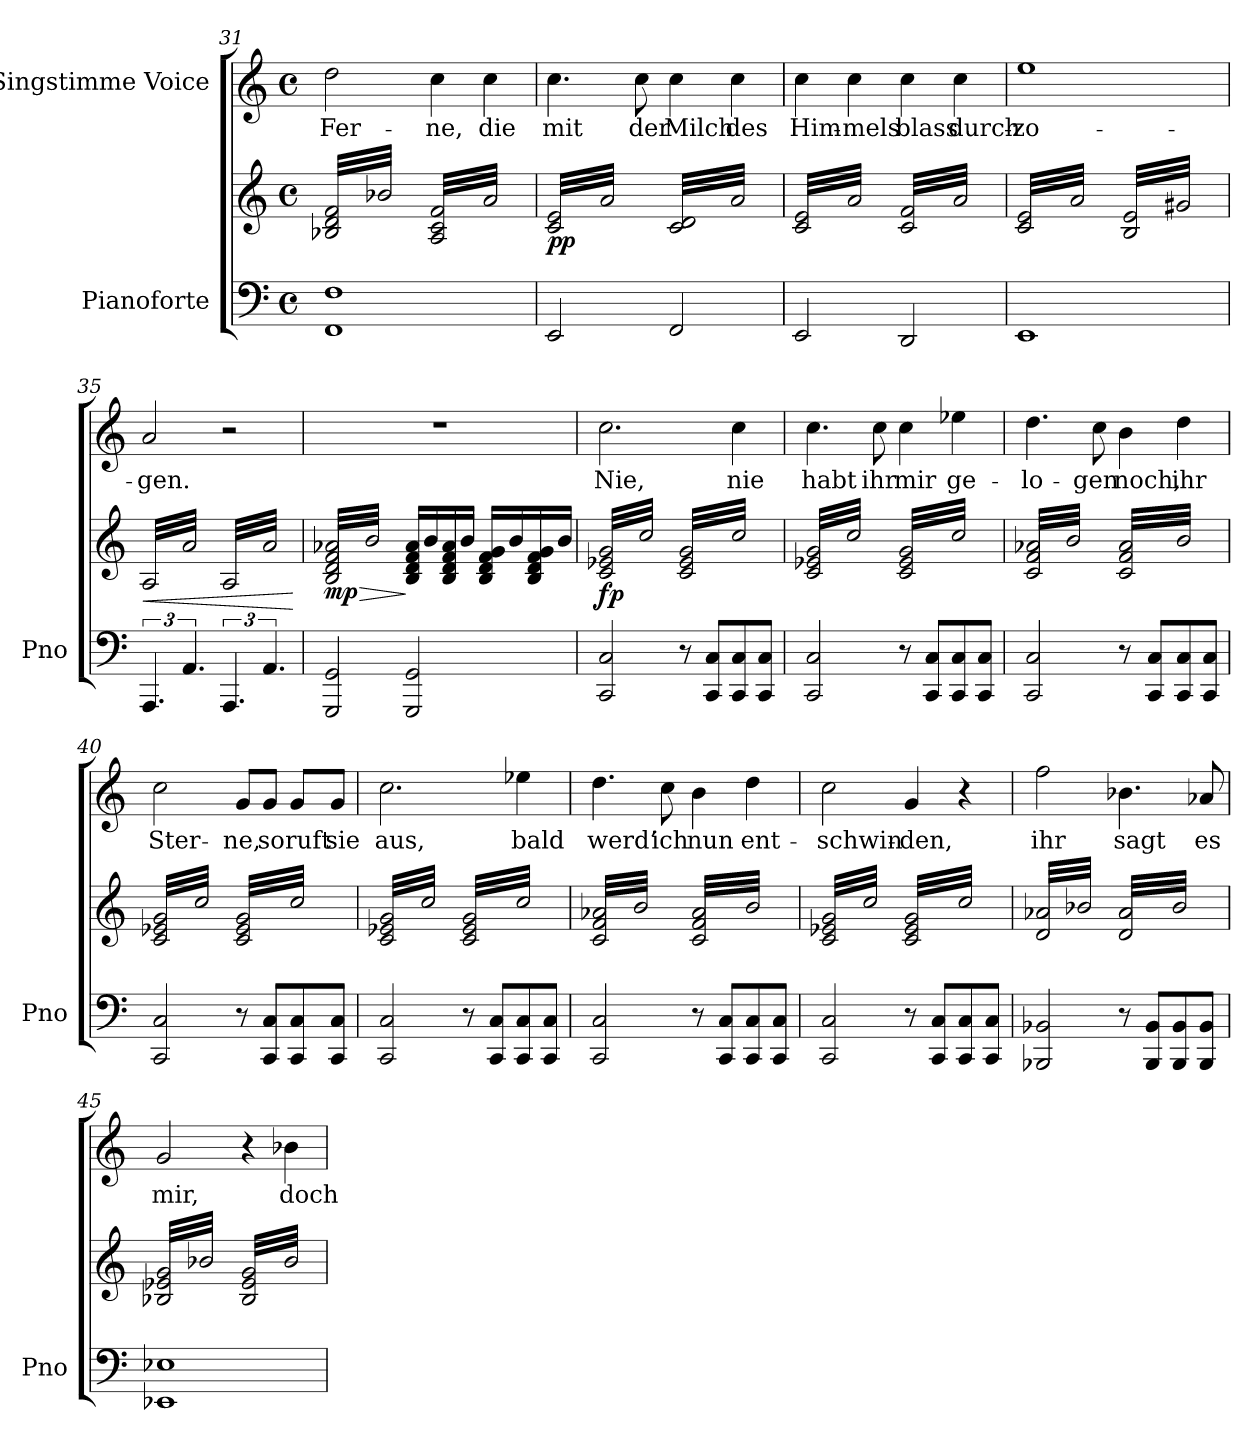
**kern	**kern	**dynam	**kern	**text
*part2	*part2	*part2	*part1	*part1
*staff3	*staff2	*staff2/3	*staff1	*staff1
*I"Pianoforte	*	*	*I"Singstimme Voice	*
*I'Pno	*	*	*	*
*clefF4	*clefG2	*	*clefG2	*
*k[]	*k[]	*	*k[]	*
*M4/4	*M4/4	*	*M4/4	*
*met(c)	*met(c)	*	*met(c)	*
=31	=31	=31	=31	=31
!	!	!	!	!LO:LY:b
*	*tremolo	*	*	*
1FF 1F	32B-X/ 32d/ 32f/LLL	.	2dd\	Fer-
.	32b-X/	.	.	.
.	32B-X/ 32d/ 32f/	.	.	.
.	32b-X/	.	.	.
.	32B-X/ 32d/ 32f/	.	.	.
.	32b-X/	.	.	.
.	32B-X/ 32d/ 32f/	.	.	.
.	32b-X/	.	.	.
.	32B-X/ 32d/ 32f/	.	.	.
.	32b-X/	.	.	.
.	32B-X/ 32d/ 32f/	.	.	.
.	32b-X/	.	.	.
.	32B-X/ 32d/ 32f/	.	.	.
.	32b-X/	.	.	.
.	32B-X/ 32d/ 32f/	.	.	.
.	32b-X/JJJ	.	.	.
!	!	!	!	!LO:LY:b
.	32A/ 32c/ 32f/LLL	.	4cc\	-ne,
.	32a/	.	.	.
.	32A/ 32c/ 32f/	.	.	.
.	32a/	.	.	.
.	32A/ 32c/ 32f/	.	.	.
.	32a/	.	.	.
.	32A/ 32c/ 32f/	.	.	.
.	32a/	.	.	.
!	!	!	!	!LO:LY:b
.	32A/ 32c/ 32f/	.	4cc\	die
.	32a/	.	.	.
.	32A/ 32c/ 32f/	.	.	.
.	32a/	.	.	.
.	32A/ 32c/ 32f/	.	.	.
.	32a/	.	.	.
.	32A/ 32c/ 32f/	.	.	.
.	32a/JJJ	.	.	.
=32	=32	=32	=32	=32
!	!	!LO:DY:b	!	!LO:LY:b
2EE/	32c/ 32e/LLL	pp	4.cc\	mit
.	32a/	.	.	.
.	32c/ 32e/	.	.	.
.	32a/	.	.	.
.	32c/ 32e/	.	.	.
.	32a/	.	.	.
.	32c/ 32e/	.	.	.
.	32a/	.	.	.
.	32c/ 32e/	.	.	.
.	32a/	.	.	.
.	32c/ 32e/	.	.	.
.	32a/	.	.	.
!	!	!	!	!LO:LY:b
.	32c/ 32e/	.	8cc\	der
.	32a/	.	.	.
.	32c/ 32e/	.	.	.
.	32a/JJJ	.	.	.
!	!	!	!	!LO:LY:b
2FF/	32c/ 32d/LLL	.	4cc\	Milch
.	32a/	.	.	.
.	32c/ 32d/	.	.	.
.	32a/	.	.	.
.	32c/ 32d/	.	.	.
.	32a/	.	.	.
.	32c/ 32d/	.	.	.
.	32a/	.	.	.
!	!	!	!	!LO:LY:b
.	32c/ 32d/	.	4cc\	des
.	32a/	.	.	.
.	32c/ 32d/	.	.	.
.	32a/	.	.	.
.	32c/ 32d/	.	.	.
.	32a/	.	.	.
.	32c/ 32d/	.	.	.
.	32a/JJJ	.	.	.
=33	=33	=33	=33	=33
!	!	!	!	!LO:LY:b
2EE/	32c/ 32e/LLL	.	4cc\	Him-
.	32a/	.	.	.
.	32c/ 32e/	.	.	.
.	32a/	.	.	.
.	32c/ 32e/	.	.	.
.	32a/	.	.	.
.	32c/ 32e/	.	.	.
.	32a/	.	.	.
!	!	!	!	!LO:LY:b
.	32c/ 32e/	.	4cc\	-mels
.	32a/	.	.	.
.	32c/ 32e/	.	.	.
.	32a/	.	.	.
.	32c/ 32e/	.	.	.
.	32a/	.	.	.
.	32c/ 32e/	.	.	.
.	32a/JJJ	.	.	.
!	!	!	!	!LO:LY:b
2DD/	32c/ 32f/LLL	.	4cc\	blass
.	32a/	.	.	.
.	32c/ 32f/	.	.	.
.	32a/	.	.	.
.	32c/ 32f/	.	.	.
.	32a/	.	.	.
.	32c/ 32f/	.	.	.
.	32a/	.	.	.
!	!	!	!	!LO:LY:b
.	32c/ 32f/	.	4cc\	durch-
.	32a/	.	.	.
.	32c/ 32f/	.	.	.
.	32a/	.	.	.
.	32c/ 32f/	.	.	.
.	32a/	.	.	.
.	32c/ 32f/	.	.	.
.	32a/JJJ	.	.	.
=34	=34	=34	=34	=34
!	!	!	!	!LO:LY:b
1EE	32c/ 32e/LLL	.	1ee	-zo-
.	32a/	.	.	.
.	32c/ 32e/	.	.	.
.	32a/	.	.	.
.	32c/ 32e/	.	.	.
.	32a/	.	.	.
.	32c/ 32e/	.	.	.
.	32a/	.	.	.
.	32c/ 32e/	.	.	.
.	32a/	.	.	.
.	32c/ 32e/	.	.	.
.	32a/	.	.	.
.	32c/ 32e/	.	.	.
.	32a/	.	.	.
.	32c/ 32e/	.	.	.
.	32a/JJJ	.	.	.
.	32B/ 32e/LLL	.	.	.
.	32g#X/	.	.	.
.	32B/ 32e/	.	.	.
.	32g#X/	.	.	.
.	32B/ 32e/	.	.	.
.	32g#X/	.	.	.
.	32B/ 32e/	.	.	.
.	32g#X/	.	.	.
.	32B/ 32e/	.	.	.
.	32g#X/	.	.	.
.	32B/ 32e/	.	.	.
.	32g#X/	.	.	.
.	32B/ 32e/	.	.	.
.	32g#X/	.	.	.
.	32B/ 32e/	.	.	.
.	32g#X/JJJ	.	.	.
!!LO:PB:g=z
=35	=35	=35	=35	=35
!	!	!LO:HP:b	!	!LO:LY:b
6.AAA/	32A/LLL	<	2a/	-gen.
.	32a/	.	.	.
.	32A/	.	.	.
.	32a/	.	.	.
.	32A/	.	.	.
.	32a/	.	.	.
.	32A/	.	.	.
.	32a/	.	.	.
6.AA/	32A/	.	.	.
.	32a/	.	.	.
.	32A/	.	.	.
.	32a/	.	.	.
.	32A/	.	.	.
.	32a/	.	.	.
.	32A/	.	.	.
.	32a/JJJ	.	.	.
6.AAA/	32A/LLL	.	2r	.
.	32a/	.	.	.
.	32A/	.	.	.
.	32a/	.	.	.
.	32A/	.	.	.
.	32a/	.	.	.
.	32A/	.	.	.
.	32a/	.	.	.
6.AA/	32A/	.	.	.
.	32a/	.	.	.
.	32A/	.	.	.
.	32a/	.	.	.
.	32A/	.	.	.
.	32a/	.	.	.
.	32A/	.	.	.
.	32a/JJJ	.	.	.
.	.	[	.	.
=36	=36	=36	=36	=36
!	!	!LO:HP:b	!	!
!	!	!LO:DY:n=1:b	!	!
2GGG/ 2GG/	32B/ 32d/ 32f/ 32a-X/LLL	> mp	1r	.
.	32b/	.	.	.
.	32B/ 32d/ 32f/ 32a-X/	.	.	.
.	32b/	.	.	.
.	32B/ 32d/ 32f/ 32a-X/	.	.	.
.	32b/	.	.	.
.	32B/ 32d/ 32f/ 32a-X/	.	.	.
.	32b/	.	.	.
.	32B/ 32d/ 32f/ 32a-X/	.	.	.
.	32b/	.	.	.
.	32B/ 32d/ 32f/ 32a-X/	.	.	.
.	32b/	.	.	.
.	32B/ 32d/ 32f/ 32a-X/	.	.	.
.	32b/	.	.	.
.	32B/ 32d/ 32f/ 32a-X/	.	.	.
.	32b/JJJ	.	.	.
*	*Xtremolo	*	*	*
2GGG/ 2GG/	16B/ 16d/ 16f/ 16a-/LL	]	.	.
.	.	.	.	.
.	16b/	.	.	.
.	.	.	.	.
.	16B/ 16d/ 16f/ 16a-/	.	.	.
.	.	.	.	.
.	16b/JJ	.	.	.
.	.	.	.	.
.	16B/ 16d/ 16f/ 16g/LL	.	.	.
.	16b/	.	.	.
.	16B/ 16d/ 16f/ 16g/	.	.	.
.	16b/JJ	.	.	.
=37	=37	=37	=37	=37
!	!	!LO:DY:b	!	!LO:LY:b
*	*tremolo	*	*	*
2CC/ 2C/	32c/ 32e-X/ 32g/LLL	fp	2.cc\	Nie,
.	32cc/	.	.	.
.	32c/ 32e-X/ 32g/	.	.	.
.	32cc/	.	.	.
.	32c/ 32e-X/ 32g/	.	.	.
.	32cc/	.	.	.
.	32c/ 32e-X/ 32g/	.	.	.
.	32cc/	.	.	.
.	32c/ 32e-X/ 32g/	.	.	.
.	32cc/	.	.	.
.	32c/ 32e-X/ 32g/	.	.	.
.	32cc/	.	.	.
.	32c/ 32e-X/ 32g/	.	.	.
.	32cc/	.	.	.
.	32c/ 32e-X/ 32g/	.	.	.
.	32cc/JJJ	.	.	.
8r	32c/ 32e-/ 32g/LLL	.	.	.
.	32cc/	.	.	.
.	32c/ 32e-/ 32g/	.	.	.
.	32cc/	.	.	.
8CC/ 8C/L	32c/ 32e-/ 32g/	.	.	.
.	32cc/	.	.	.
.	32c/ 32e-/ 32g/	.	.	.
.	32cc/	.	.	.
!	!	!	!	!LO:LY:b
8CC/ 8C/	32c/ 32e-/ 32g/	.	4cc\	nie
.	32cc/	.	.	.
.	32c/ 32e-/ 32g/	.	.	.
.	32cc/	.	.	.
8CC/ 8C/J	32c/ 32e-/ 32g/	.	.	.
.	32cc/	.	.	.
.	32c/ 32e-/ 32g/	.	.	.
.	32cc/JJJ	.	.	.
=38	=38	=38	=38	=38
!	!	!	!	!LO:LY:b
2CC/ 2C/	32c/ 32e-X/ 32g/LLL	.	4.cc\	habt
.	32cc/	.	.	.
.	32c/ 32e-X/ 32g/	.	.	.
.	32cc/	.	.	.
.	32c/ 32e-X/ 32g/	.	.	.
.	32cc/	.	.	.
.	32c/ 32e-X/ 32g/	.	.	.
.	32cc/	.	.	.
.	32c/ 32e-X/ 32g/	.	.	.
.	32cc/	.	.	.
.	32c/ 32e-X/ 32g/	.	.	.
.	32cc/	.	.	.
!	!	!	!	!LO:LY:b
.	32c/ 32e-X/ 32g/	.	8cc\	ihr
.	32cc/	.	.	.
.	32c/ 32e-X/ 32g/	.	.	.
.	32cc/JJJ	.	.	.
!	!	!	!	!LO:LY:b
8r	32c/ 32e-/ 32g/LLL	.	4cc\	mir
.	32cc/	.	.	.
.	32c/ 32e-/ 32g/	.	.	.
.	32cc/	.	.	.
8CC/ 8C/L	32c/ 32e-/ 32g/	.	.	.
.	32cc/	.	.	.
.	32c/ 32e-/ 32g/	.	.	.
.	32cc/	.	.	.
!	!	!	!	!LO:LY:b
8CC/ 8C/	32c/ 32e-/ 32g/	.	4ee-X\	ge-
.	32cc/	.	.	.
.	32c/ 32e-/ 32g/	.	.	.
.	32cc/	.	.	.
8CC/ 8C/J	32c/ 32e-/ 32g/	.	.	.
.	32cc/	.	.	.
.	32c/ 32e-/ 32g/	.	.	.
.	32cc/JJJ	.	.	.
=39	=39	=39	=39	=39
!	!	!	!	!LO:LY:b
2CC/ 2C/	32c/ 32f/ 32a-X/LLL	.	4.dd\	-lo-
.	32b/	.	.	.
.	32c/ 32f/ 32a-X/	.	.	.
.	32b/	.	.	.
.	32c/ 32f/ 32a-X/	.	.	.
.	32b/	.	.	.
.	32c/ 32f/ 32a-X/	.	.	.
.	32b/	.	.	.
.	32c/ 32f/ 32a-X/	.	.	.
.	32b/	.	.	.
.	32c/ 32f/ 32a-X/	.	.	.
.	32b/	.	.	.
!	!	!	!	!LO:LY:b
.	32c/ 32f/ 32a-X/	.	8cc\	-gen
.	32b/	.	.	.
.	32c/ 32f/ 32a-X/	.	.	.
.	32b/JJJ	.	.	.
!	!	!	!	!LO:LY:b
8r	32c/ 32f/ 32a-/LLL	.	4b\	noch,
.	32b/	.	.	.
.	32c/ 32f/ 32a-/	.	.	.
.	32b/	.	.	.
8CC/ 8C/L	32c/ 32f/ 32a-/	.	.	.
.	32b/	.	.	.
.	32c/ 32f/ 32a-/	.	.	.
.	32b/	.	.	.
!	!	!	!	!LO:LY:b
8CC/ 8C/	32c/ 32f/ 32a-/	.	4dd\	ihr
.	32b/	.	.	.
.	32c/ 32f/ 32a-/	.	.	.
.	32b/	.	.	.
8CC/ 8C/J	32c/ 32f/ 32a-/	.	.	.
.	32b/	.	.	.
.	32c/ 32f/ 32a-/	.	.	.
.	32b/JJJ	.	.	.
!!LO:LB:g=z
=40	=40	=40	=40	=40
!	!	!	!	!LO:LY:b
2CC/ 2C/	32c/ 32e-X/ 32g/LLL	.	2cc\	Ster-
.	32cc/	.	.	.
.	32c/ 32e-X/ 32g/	.	.	.
.	32cc/	.	.	.
.	32c/ 32e-X/ 32g/	.	.	.
.	32cc/	.	.	.
.	32c/ 32e-X/ 32g/	.	.	.
.	32cc/	.	.	.
.	32c/ 32e-X/ 32g/	.	.	.
.	32cc/	.	.	.
.	32c/ 32e-X/ 32g/	.	.	.
.	32cc/	.	.	.
.	32c/ 32e-X/ 32g/	.	.	.
.	32cc/	.	.	.
.	32c/ 32e-X/ 32g/	.	.	.
.	32cc/JJJ	.	.	.
!	!	!	!	!LO:LY:b
8r	32c/ 32e-/ 32g/LLL	.	8g/L	-ne,
.	32cc/	.	.	.
.	32c/ 32e-/ 32g/	.	.	.
.	32cc/	.	.	.
!	!	!	!	!LO:LY:b
8CC/ 8C/L	32c/ 32e-/ 32g/	.	8g/J	so
.	32cc/	.	.	.
.	32c/ 32e-/ 32g/	.	.	.
.	32cc/	.	.	.
!	!	!	!	!LO:LY:b
8CC/ 8C/	32c/ 32e-/ 32g/	.	8g/L	ruft
.	32cc/	.	.	.
.	32c/ 32e-/ 32g/	.	.	.
.	32cc/	.	.	.
!	!	!	!	!LO:LY:b
8CC/ 8C/J	32c/ 32e-/ 32g/	.	8g/J	sie
.	32cc/	.	.	.
.	32c/ 32e-/ 32g/	.	.	.
.	32cc/JJJ	.	.	.
=41	=41	=41	=41	=41
!	!	!	!	!LO:LY:b
2CC/ 2C/	32c/ 32e-X/ 32g/LLL	.	2.cc\	aus,
.	32cc/	.	.	.
.	32c/ 32e-X/ 32g/	.	.	.
.	32cc/	.	.	.
.	32c/ 32e-X/ 32g/	.	.	.
.	32cc/	.	.	.
.	32c/ 32e-X/ 32g/	.	.	.
.	32cc/	.	.	.
.	32c/ 32e-X/ 32g/	.	.	.
.	32cc/	.	.	.
.	32c/ 32e-X/ 32g/	.	.	.
.	32cc/	.	.	.
.	32c/ 32e-X/ 32g/	.	.	.
.	32cc/	.	.	.
.	32c/ 32e-X/ 32g/	.	.	.
.	32cc/JJJ	.	.	.
8r	32c/ 32e-/ 32g/LLL	.	.	.
.	32cc/	.	.	.
.	32c/ 32e-/ 32g/	.	.	.
.	32cc/	.	.	.
8CC/ 8C/L	32c/ 32e-/ 32g/	.	.	.
.	32cc/	.	.	.
.	32c/ 32e-/ 32g/	.	.	.
.	32cc/	.	.	.
!	!	!	!	!LO:LY:b
8CC/ 8C/	32c/ 32e-/ 32g/	.	4ee-X\	bald
.	32cc/	.	.	.
.	32c/ 32e-/ 32g/	.	.	.
.	32cc/	.	.	.
8CC/ 8C/J	32c/ 32e-/ 32g/	.	.	.
.	32cc/	.	.	.
.	32c/ 32e-/ 32g/	.	.	.
.	32cc/JJJ	.	.	.
=42	=42	=42	=42	=42
!	!	!	!	!LO:LY:b
2CC/ 2C/	32c/ 32f/ 32a-X/LLL	.	4.dd\	werd’
.	32b/	.	.	.
.	32c/ 32f/ 32a-X/	.	.	.
.	32b/	.	.	.
.	32c/ 32f/ 32a-X/	.	.	.
.	32b/	.	.	.
.	32c/ 32f/ 32a-X/	.	.	.
.	32b/	.	.	.
.	32c/ 32f/ 32a-X/	.	.	.
.	32b/	.	.	.
.	32c/ 32f/ 32a-X/	.	.	.
.	32b/	.	.	.
!	!	!	!	!LO:LY:b
.	32c/ 32f/ 32a-X/	.	8cc\	ich
.	32b/	.	.	.
.	32c/ 32f/ 32a-X/	.	.	.
.	32b/JJJ	.	.	.
!	!	!	!	!LO:LY:b
8r	32c/ 32f/ 32a-/LLL	.	4b\	nun
.	32b/	.	.	.
.	32c/ 32f/ 32a-/	.	.	.
.	32b/	.	.	.
8CC/ 8C/L	32c/ 32f/ 32a-/	.	.	.
.	32b/	.	.	.
.	32c/ 32f/ 32a-/	.	.	.
.	32b/	.	.	.
!	!	!	!	!LO:LY:b
8CC/ 8C/	32c/ 32f/ 32a-/	.	4dd\	ent-
.	32b/	.	.	.
.	32c/ 32f/ 32a-/	.	.	.
.	32b/	.	.	.
8CC/ 8C/J	32c/ 32f/ 32a-/	.	.	.
.	32b/	.	.	.
.	32c/ 32f/ 32a-/	.	.	.
.	32b/JJJ	.	.	.
=43	=43	=43	=43	=43
!	!	!	!	!LO:LY:b
2CC/ 2C/	32c/ 32e-X/ 32g/LLL	.	2cc\	-schwin-
.	32cc/	.	.	.
.	32c/ 32e-X/ 32g/	.	.	.
.	32cc/	.	.	.
.	32c/ 32e-X/ 32g/	.	.	.
.	32cc/	.	.	.
.	32c/ 32e-X/ 32g/	.	.	.
.	32cc/	.	.	.
.	32c/ 32e-X/ 32g/	.	.	.
.	32cc/	.	.	.
.	32c/ 32e-X/ 32g/	.	.	.
.	32cc/	.	.	.
.	32c/ 32e-X/ 32g/	.	.	.
.	32cc/	.	.	.
.	32c/ 32e-X/ 32g/	.	.	.
.	32cc/JJJ	.	.	.
!	!	!	!	!LO:LY:b
8r	32c/ 32e-/ 32g/LLL	.	4g/	-den,
.	32cc/	.	.	.
.	32c/ 32e-/ 32g/	.	.	.
.	32cc/	.	.	.
8CC/ 8C/L	32c/ 32e-/ 32g/	.	.	.
.	32cc/	.	.	.
.	32c/ 32e-/ 32g/	.	.	.
.	32cc/	.	.	.
8CC/ 8C/	32c/ 32e-/ 32g/	.	4r	.
.	32cc/	.	.	.
.	32c/ 32e-/ 32g/	.	.	.
.	32cc/	.	.	.
8CC/ 8C/J	32c/ 32e-/ 32g/	.	.	.
.	32cc/	.	.	.
.	32c/ 32e-/ 32g/	.	.	.
.	32cc/JJJ	.	.	.
=44	=44	=44	=44	=44
!	!	!	!	!LO:LY:b
2BBB-X/ 2BB-X/	32d/ 32a-X/LLL	.	2ff\	ihr
.	32b-X/	.	.	.
.	32d/ 32a-X/	.	.	.
.	32b-X/	.	.	.
.	32d/ 32a-X/	.	.	.
.	32b-X/	.	.	.
.	32d/ 32a-X/	.	.	.
.	32b-X/	.	.	.
.	32d/ 32a-X/	.	.	.
.	32b-X/	.	.	.
.	32d/ 32a-X/	.	.	.
.	32b-X/	.	.	.
.	32d/ 32a-X/	.	.	.
.	32b-X/	.	.	.
.	32d/ 32a-X/	.	.	.
.	32b-X/JJJ	.	.	.
!	!	!	!	!LO:LY:b
8r	32d/ 32a-/LLL	.	4.b-X\	sagt
.	32b-/	.	.	.
.	32d/ 32a-/	.	.	.
.	32b-/	.	.	.
8BBB-/ 8BB-/L	32d/ 32a-/	.	.	.
.	32b-/	.	.	.
.	32d/ 32a-/	.	.	.
.	32b-/	.	.	.
8BBB-/ 8BB-/	32d/ 32a-/	.	.	.
.	32b-/	.	.	.
.	32d/ 32a-/	.	.	.
.	32b-/	.	.	.
!	!	!	!	!LO:LY:b
8BBB-/ 8BB-/J	32d/ 32a-/	.	8a-X/	es
.	32b-/	.	.	.
.	32d/ 32a-/	.	.	.
.	32b-/JJJ	.	.	.
=45	=45	=45	=45	=45
!	!	!	!	!LO:LY:b
1EE-X 1E-X	32B-X/ 32e-X/ 32g/LLL	.	2g/	mir,
.	32b-X/	.	.	.
.	32B-X/ 32e-X/ 32g/	.	.	.
.	32b-X/	.	.	.
.	32B-X/ 32e-X/ 32g/	.	.	.
.	32b-X/	.	.	.
.	32B-X/ 32e-X/ 32g/	.	.	.
.	32b-X/	.	.	.
.	32B-X/ 32e-X/ 32g/	.	.	.
.	32b-X/	.	.	.
.	32B-X/ 32e-X/ 32g/	.	.	.
.	32b-X/	.	.	.
.	32B-X/ 32e-X/ 32g/	.	.	.
.	32b-X/	.	.	.
.	32B-X/ 32e-X/ 32g/	.	.	.
.	32b-X/JJJ	.	.	.
.	32B-/ 32e-/ 32g/LLL	.	4r	.
.	32b-/	.	.	.
.	32B-/ 32e-/ 32g/	.	.	.
.	32b-/	.	.	.
.	32B-/ 32e-/ 32g/	.	.	.
.	32b-/	.	.	.
.	32B-/ 32e-/ 32g/	.	.	.
.	32b-/	.	.	.
!	!	!	!	!LO:LY:b
.	32B-/ 32e-/ 32g/	.	4b-X\	doch
.	32b-/	.	.	.
.	32B-/ 32e-/ 32g/	.	.	.
.	32b-/	.	.	.
.	32B-/ 32e-/ 32g/	.	.	.
.	32b-/	.	.	.
.	32B-/ 32e-/ 32g/	.	.	.
.	32b-/JJJ	.	.	.
*	*Xtremolo	*	*	*
.	.	.	.	.
.	.	.	.	.
.	.	.	.	.
.	.	.	.	.
.	.	.	.	.
.	.	.	.	.
.	.	.	.	.
.	.	.	.	.
=	=	=	=	=
*-	*-	*-	*-	*-
